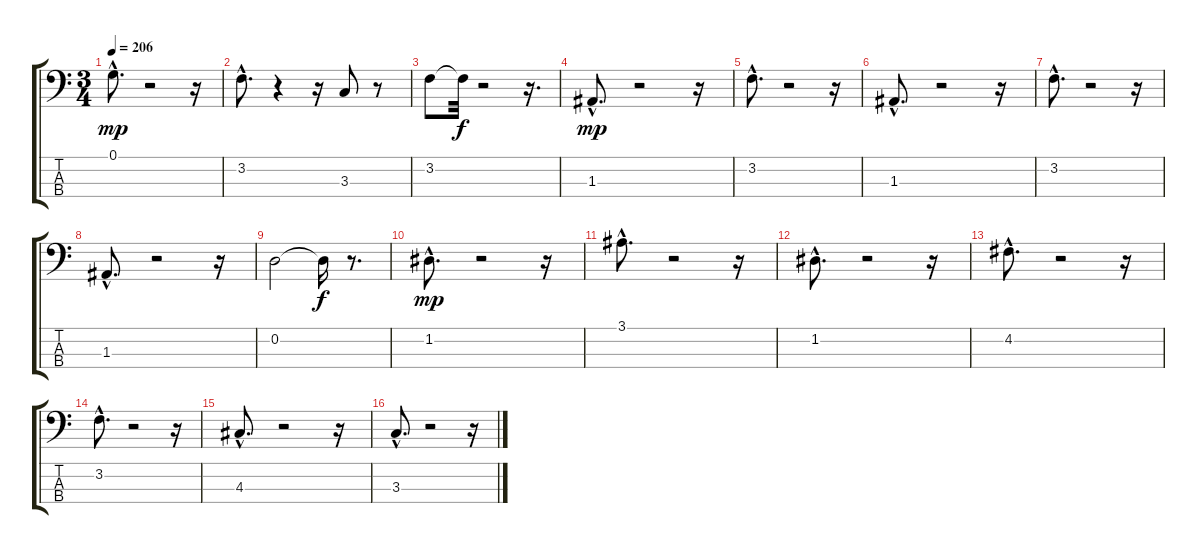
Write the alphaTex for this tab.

\track "" {instrument acousticbass}
\staff {score tabs}
\tuning (G2 D2 A1 E1) {hide}
\ts (3 4)
\tempo 206
\clef f4
\ks c
0.1{hac}.8{d dy mp} r.2 r.16 |
3.2{hac}.8{d} r.4 r.16 3.3.8 r.8 |
3.2.8 3.2{t}.32{dy f} r.2 r.16{d} |
1.3{hac}.8{d dy mp} r.2 r.16 |
3.2{hac}.8{d} r.2 r.16 |
1.3{hac}.8{d} r.2 r.16 |
3.2{hac}.8{d} r.2 r.16 |
1.3{hac}.8{d} r.2 r.16 |
0.2.2 0.2{t}.16{dy f} r.8{d} |
1.2{hac}.8{d dy mp} r.2 r.16 |
3.1{hac}.8{d} r.2 r.16 |
1.2{hac}.8{d} r.2 r.16 |
4.2{hac}.8{d} r.2 r.16 |
3.2{hac}.8{d} r.2 r.16 |
4.3{hac}.8{d} r.2 r.16 |
3.3{hac}.8{d} r.2 r.16
